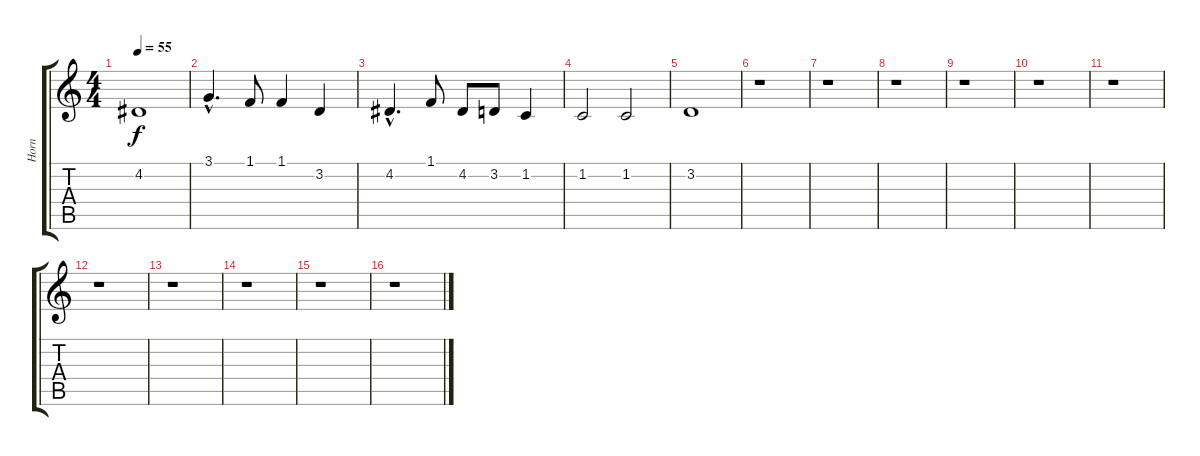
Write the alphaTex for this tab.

\track ("Horn" "Horn") {instrument englishhorn}
\staff {score tabs}
\tuning (E4 B3 G3 D3 A2 E2) {hide}
\ts (4 4)
\tempo 55
\clef g2
\ks c
4.2.1{dy f} |
3.1{hac}.4{d} 1.1.8 1.1.4 3.2.4 |
4.2{hac}.4{d} 1.1.8 4.2.8 3.2.8 1.2.4 |
1.2.2 1.2.2 |
3.2.1 |
r.1 |
r.1 |
r.1 |
r.1 |
r.1 |
r.1 |
r.1 |
r.1 |
r.1 |
r.1 |
r.1
